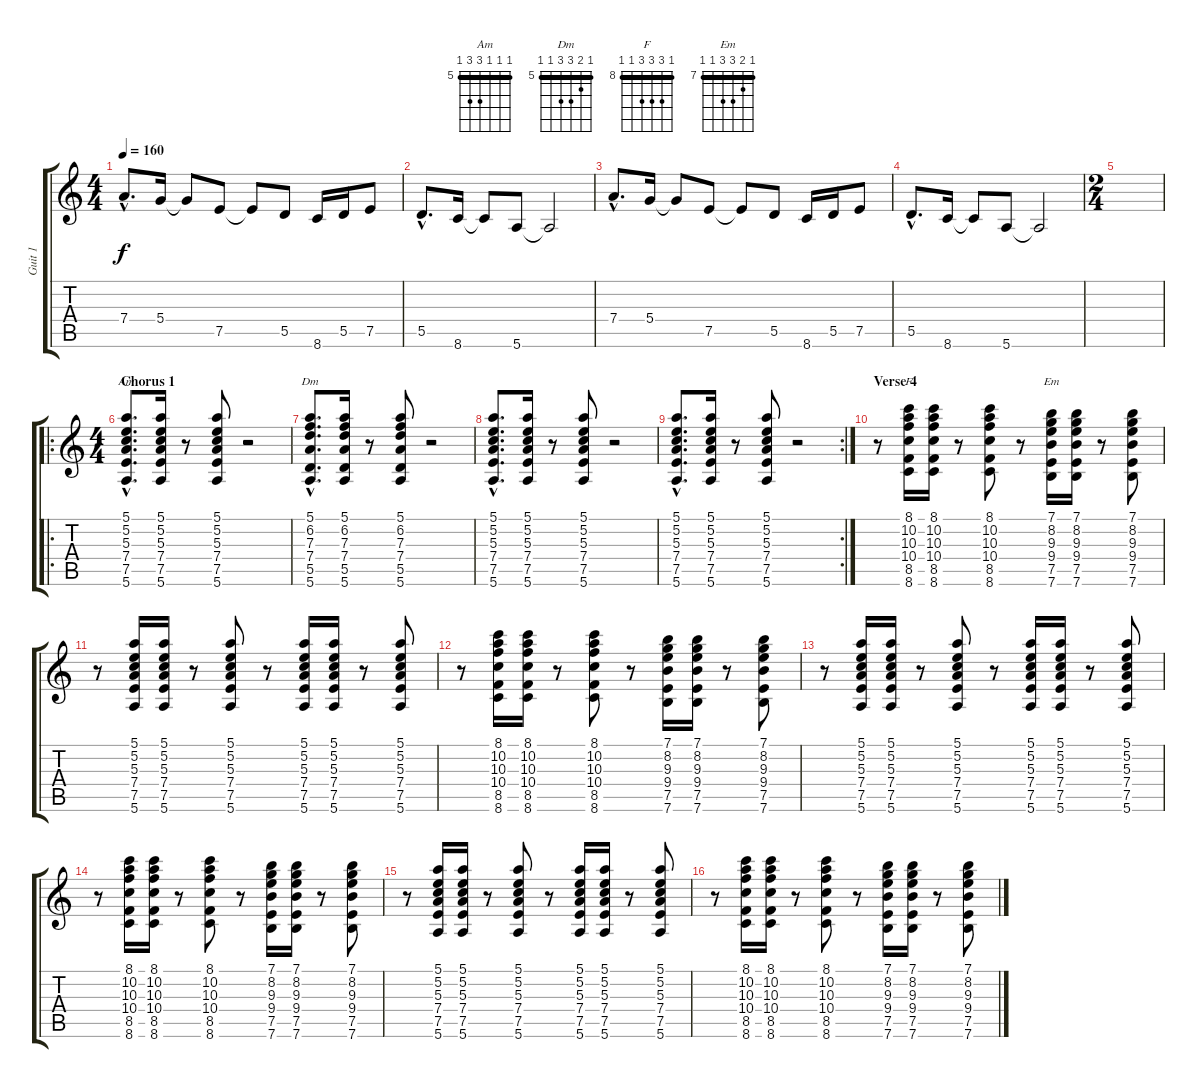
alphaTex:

\track ("Guit 1" "Guit 1") {instrument guitarharmonics}
\staff {score tabs}
\tuning (E4 B3 G3 D3 A2 E2) {hide}
\chord ("Am" 5 5 5 7 7 5) {firstfret 5 barre 5}
\chord ("Dm" 5 6 7 7 5 5) {firstfret 5 barre 5}
\chord ("F" 8 10 10 10 8 8) {firstfret 8 barre 8}
\chord ("Em" 7 8 9 9 7 7) {firstfret 7 barre 7}
\ts (4 4)
\tempo 160
\clef g2
\ks c
7.4{hac}.8{d dy f} 5.4.16 5.4{t}.8 7.5.8 7.5{t}.8 5.5.8 8.6.16 5.5.16 7.5.8 |
5.5{hac}.8{d} 8.6.16 8.6{t}.8 5.6.8 5.6{t}.2 |
7.4{hac}.8{d} 5.4.16 5.4{t}.8 7.5.8 7.5{t}.8 5.5.8 8.6.16 5.5.16 7.5.8 |
5.5{hac}.8{d} 8.6.16 8.6{t}.8 5.6.8 5.6{t}.2 |
\ts (2 4)
|
\ro
\ts (4 4)
\section ("" "Chorus 1")
(5.1{hac} 5.2{hac} 5.3{hac} 7.4{hac} 7.5{hac} 5.6{hac}).8{d ch "Am"} (5.1 5.2 5.3 7.4 7.5 5.6).16 r.8 (5.1 5.2 5.3 7.4 7.5 5.6).8 r.2 |
(5.1{hac} 6.2{hac} 7.3{hac} 7.4{hac} 5.5{hac} 5.6{hac}).8{d ch "Dm"} (5.1 6.2 7.3 7.4 5.5 5.6).16 r.8 (5.1 6.2 7.3 7.4 5.5 5.6).8 r.2 |
(5.1{hac} 5.2{hac} 5.3{hac} 7.4{hac} 7.5{hac} 5.6{hac}).8{d} (5.1 5.2 5.3 7.4 7.5 5.6).16 r.8 (5.1 5.2 5.3 7.4 7.5 5.6).8 r.2 |
\rc 2
(5.1{hac} 5.2{hac} 5.3{hac} 7.4{hac} 7.5{hac} 5.6{hac}).8{d} (5.1 5.2 5.3 7.4 7.5 5.6).16 r.8 (5.1 5.2 5.3 7.4 7.5 5.6).8 r.2 |
\section ("" "Verse 4")
r.8 (8.1 10.2 10.3 10.4 8.5 8.6).16{ch "F"} (8.1 10.2 10.3 10.4 8.5 8.6).16 r.8 (8.1 10.2 10.3 10.4 8.5 8.6).8 r.8 (7.1 8.2 9.3 9.4 7.5 7.6).16{ch "Em"} (7.1 8.2 9.3 9.4 7.5 7.6).16 r.8 (7.1 8.2 9.3 9.4 7.5 7.6).8 |
r.8 (5.1 5.2 5.3 7.4 7.5 5.6).16 (5.1 5.2 5.3 7.4 7.5 5.6).16 r.8 (5.1 5.2 5.3 7.4 7.5 5.6).8 r.8 (5.1 5.2 5.3 7.4 7.5 5.6).16 (5.1 5.2 5.3 7.4 7.5 5.6).16 r.8 (5.1 5.2 5.3 7.4 7.5 5.6).8 |
r.8 (8.1 10.2 10.3 10.4 8.5 8.6).16 (8.1 10.2 10.3 10.4 8.5 8.6).16 r.8 (8.1 10.2 10.3 10.4 8.5 8.6).8 r.8 (7.1 8.2 9.3 9.4 7.5 7.6).16 (7.1 8.2 9.3 9.4 7.5 7.6).16 r.8 (7.1 8.2 9.3 9.4 7.5 7.6).8 |
r.8 (5.1 5.2 5.3 7.4 7.5 5.6).16 (5.1 5.2 5.3 7.4 7.5 5.6).16 r.8 (5.1 5.2 5.3 7.4 7.5 5.6).8 r.8 (5.1 5.2 5.3 7.4 7.5 5.6).16 (5.1 5.2 5.3 7.4 7.5 5.6).16 r.8 (5.1 5.2 5.3 7.4 7.5 5.6).8 |
r.8 (8.1 10.2 10.3 10.4 8.5 8.6).16 (8.1 10.2 10.3 10.4 8.5 8.6).16 r.8 (8.1 10.2 10.3 10.4 8.5 8.6).8 r.8 (7.1 8.2 9.3 9.4 7.5 7.6).16 (7.1 8.2 9.3 9.4 7.5 7.6).16 r.8 (7.1 8.2 9.3 9.4 7.5 7.6).8 |
r.8 (5.1 5.2 5.3 7.4 7.5 5.6).16 (5.1 5.2 5.3 7.4 7.5 5.6).16 r.8 (5.1 5.2 5.3 7.4 7.5 5.6).8 r.8 (5.1 5.2 5.3 7.4 7.5 5.6).16 (5.1 5.2 5.3 7.4 7.5 5.6).16 r.8 (5.1 5.2 5.3 7.4 7.5 5.6).8 |
r.8 (8.1 10.2 10.3 10.4 8.5 8.6).16 (8.1 10.2 10.3 10.4 8.5 8.6).16 r.8 (8.1 10.2 10.3 10.4 8.5 8.6).8 r.8 (7.1 8.2 9.3 9.4 7.5 7.6).16 (7.1 8.2 9.3 9.4 7.5 7.6).16 r.8 (7.1 8.2 9.3 9.4 7.5 7.6).8
